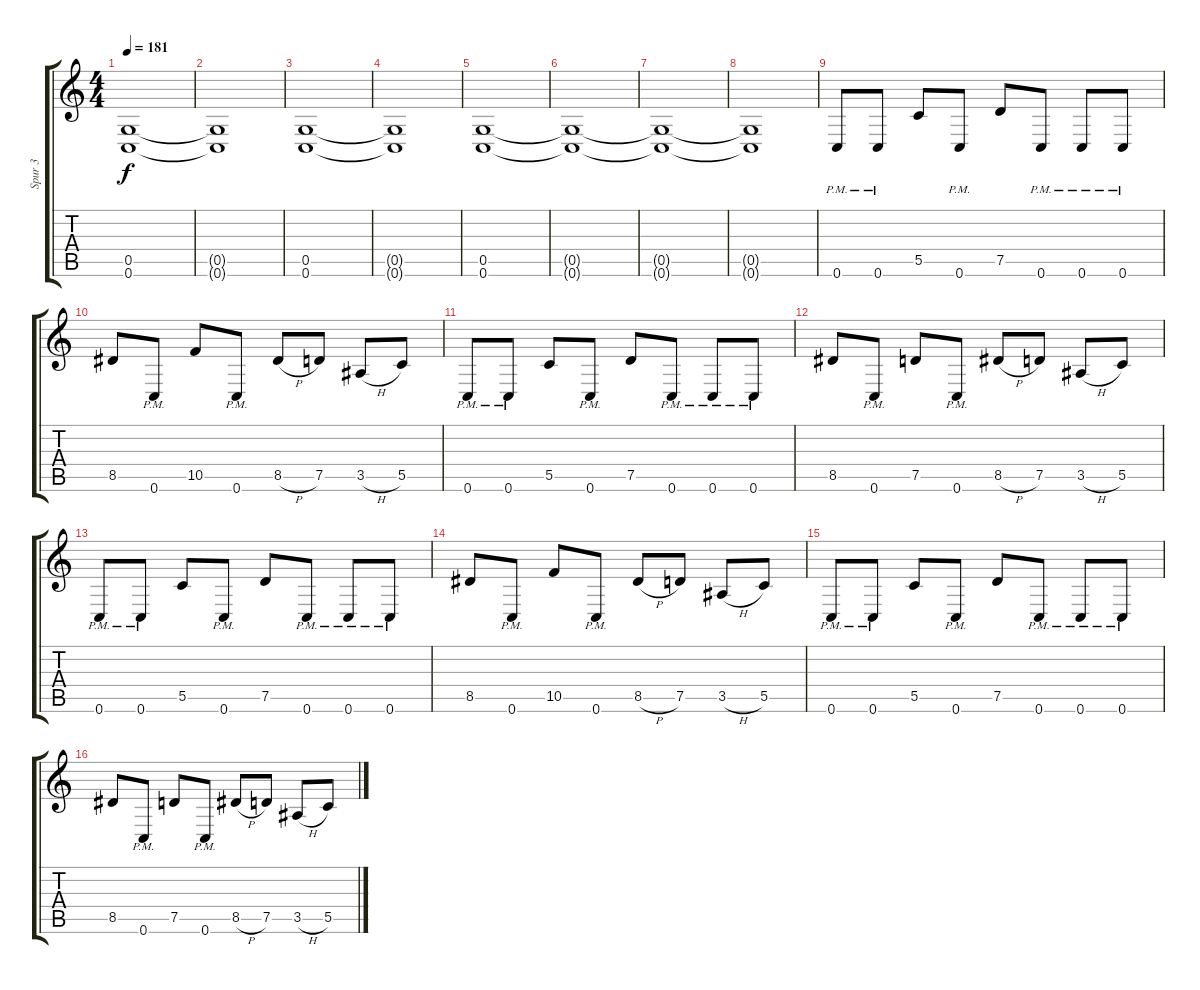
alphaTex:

\track ("Spur 3" "Spur 3") {instrument distortionguitar}
\staff {score tabs}
\tuning (D4 A3 F3 C3 G2 C2) {hide}
\ts (4 4)
\tempo 181
\clef g2
\ks c
(0.5 0.6).1{dy f} |
(0.5{t} 0.6{t}).1 |
(0.5 0.6).1 |
(0.5{t} 0.6{t}).1 |
(0.5 0.6).1 |
(0.5{t} 0.6{t}).1 |
(0.5{t} 0.6{t}).1 |
(0.5{t} 0.6{t}).1 |
0.6{pm}.8{volume 13 instrument distortionguitar} 0.6{pm}.8 5.5.8 0.6{pm}.8 7.5.8 0.6{pm}.8 0.6{pm}.8 0.6{pm}.8 |
8.5.8 0.6{pm}.8 10.5.8 0.6{pm}.8 8.5{h}.8 7.5.8 3.5{h}.8 5.5.8 |
0.6{pm}.8 0.6{pm}.8 5.5.8 0.6{pm}.8 7.5.8 0.6{pm}.8 0.6{pm}.8 0.6{pm}.8 |
8.5.8 0.6{pm}.8 7.5.8 0.6{pm}.8 8.5{h}.8 7.5.8 3.5{h}.8 5.5.8 |
0.6{pm}.8 0.6{pm}.8 5.5.8 0.6{pm}.8 7.5.8 0.6{pm}.8 0.6{pm}.8 0.6{pm}.8 |
8.5.8 0.6{pm}.8 10.5.8 0.6{pm}.8 8.5{h}.8 7.5.8 3.5{h}.8 5.5.8 |
0.6{pm}.8 0.6{pm}.8 5.5.8 0.6{pm}.8 7.5.8 0.6{pm}.8 0.6{pm}.8 0.6{pm}.8 |
8.5.8 0.6{pm}.8 7.5.8 0.6{pm}.8 8.5{h}.8 7.5.8 3.5{h}.8 5.5.8
